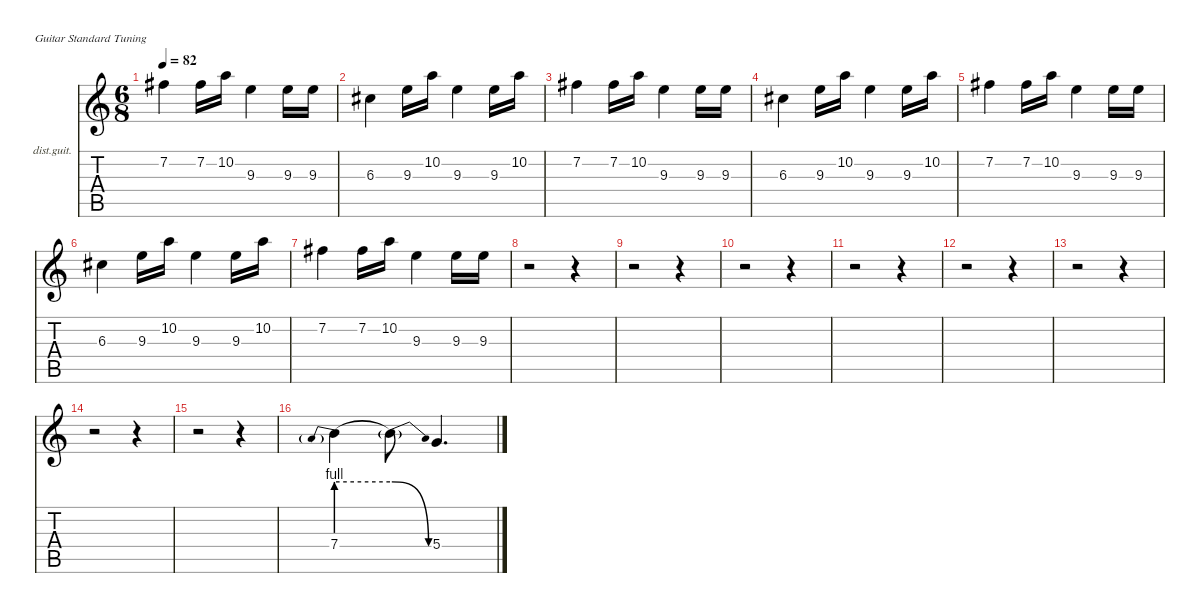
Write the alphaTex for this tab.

\defaultSystemsLayout 4
\hideDynamics
\bracketExtendMode nobrackets
\firstSystemTrackNameOrientation horizontal
\otherSystemsTrackNameOrientation horizontal
\track ("Harmony Guitar 1" "dist.guit.") {instrument distortionguitar}
\staff {score tabs}
\tuning (E4 B3 G3 D3 A2 E2)
\ts (6 8)
\tempo 82
\clef g2
\ks c
7.2{acc #}.4{dy f} 7.2{acc #}.16 10.2.16 9.3.4 9.3.16 9.3.16 |
6.3{acc #}.4 9.3.16 10.2.16 9.3.4 9.3.16 10.2.16 |
7.2{acc #}.4 7.2{acc #}.16 10.2.16 9.3.4 9.3.16 9.3.16 |
6.3{acc #}.4 9.3.16 10.2.16 9.3.4 9.3.16 10.2.16 |
7.2{acc #}.4 7.2{acc #}.16 10.2.16 9.3.4 9.3.16 9.3.16 |
6.3{acc #}.4 9.3.16 10.2.16 9.3.4 9.3.16 10.2.16 |
7.2{acc #}.4 7.2{acc #}.16 10.2.16 9.3.4 9.3.16 9.3.16 |
r.2 r.4 |
r.2 r.4 |
r.2 r.4 |
r.2 r.4 |
r.2 r.4 |
r.2 r.4 |
r.2 r.4 |
r.2 r.4 |
7.4{be (prebend 0 4 60 4)}.4{dy ff} 7.4{be (release 0 4 60 0) t}.8{dy f} 5.4.4{d dy ff}
